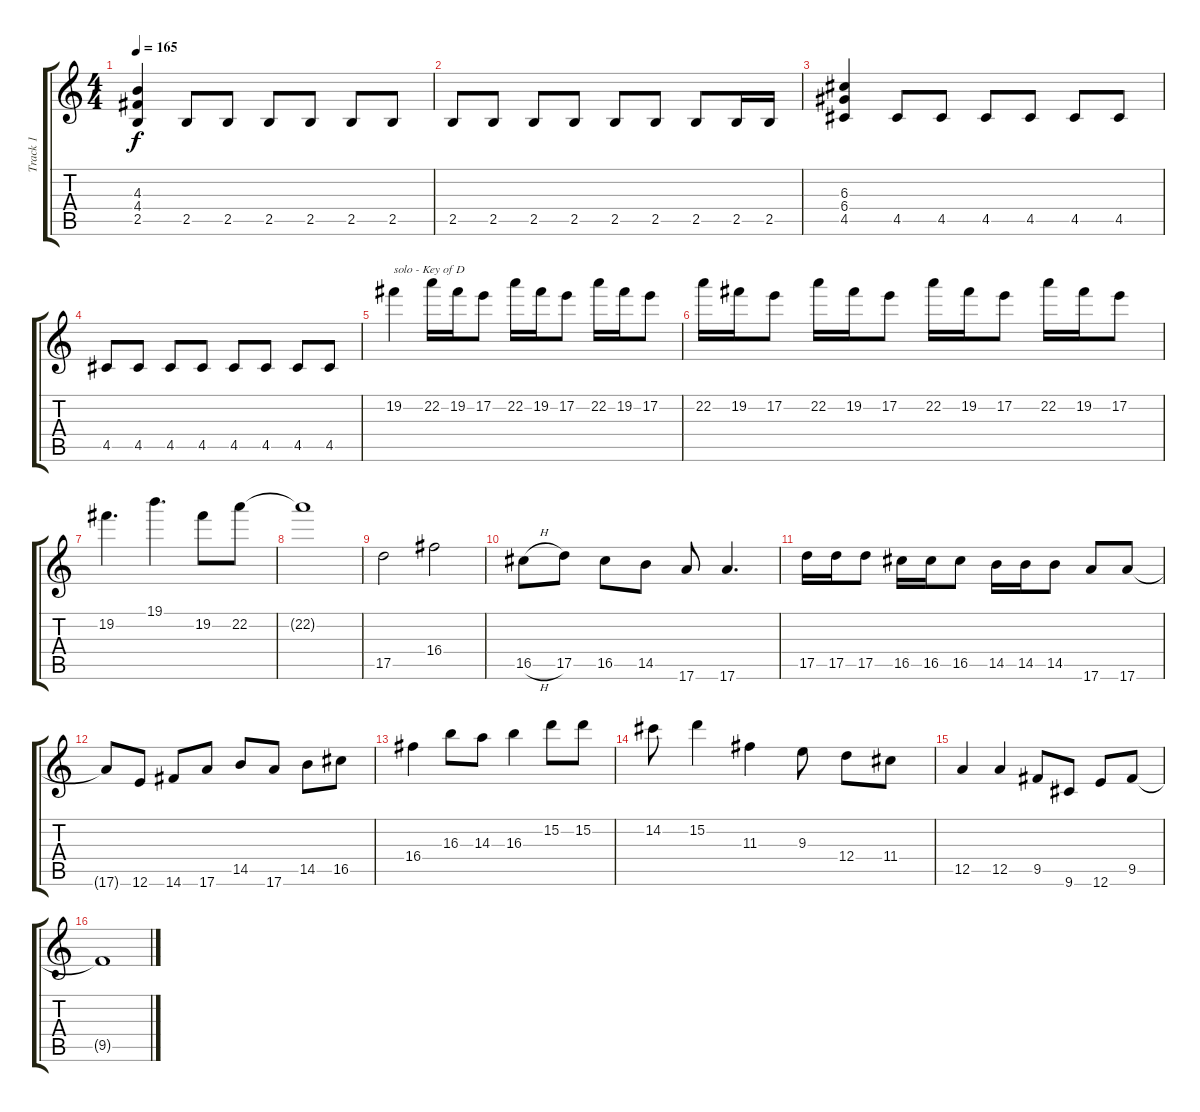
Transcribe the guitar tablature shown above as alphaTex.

\track ("Track 1" "Track 1") {instrument acousticguitarsteel}
\staff {score tabs}
\tuning (E4 B3 G3 D3 A2 E2) {hide}
\ts (4 4)
\tempo 165
\clef g2
\ks c
(4.3 4.4 2.5).4{dy f} 2.5.8 2.5.8 2.5.8 2.5.8 2.5.8 2.5.8 |
2.5.8 2.5.8 2.5.8 2.5.8 2.5.8 2.5.8 2.5.8 2.5.16 2.5.16 |
(6.3 6.4 4.5).4 4.5.8 4.5.8 4.5.8 4.5.8 4.5.8 4.5.8 |
4.5.8 4.5.8 4.5.8 4.5.8 4.5.8 4.5.8 4.5.8 4.5.8 |
19.2.4{txt "solo - Key of D"} 22.2.16 19.2.16 17.2.8 22.2.16 19.2.16 17.2.8 22.2.16 19.2.16 17.2.8 |
22.2.16 19.2.16 17.2.8 22.2.16 19.2.16 17.2.8 22.2.16 19.2.16 17.2.8 22.2.16 19.2.16 17.2.8 |
19.2.4{d} 19.1.4{d} 19.2.8 22.2.8 |
22.2{t}.1 |
17.5.2 16.4.2 |
16.5{h}.8 17.5.8 16.5.8 14.5.8 17.6.8 17.6.4{d} |
17.5.16 17.5.16 17.5.8 16.5.16 16.5.16 16.5.8 14.5.16 14.5.16 14.5.8 17.6.8 17.6.8 |
17.6{t}.8 12.6.8 14.6.8 17.6.8 14.5.8 17.6.8 14.5.8 16.5.8 |
16.4.4 16.3.8 14.3.8 16.3.4 15.2.8 15.2.8 |
14.2.8 15.2.4 11.3.4 9.3.8 12.4.8 11.4.8 |
12.5.4 12.5.4 9.5.8 9.6.8 12.6.8 9.5.8 |
9.5{t}.1
